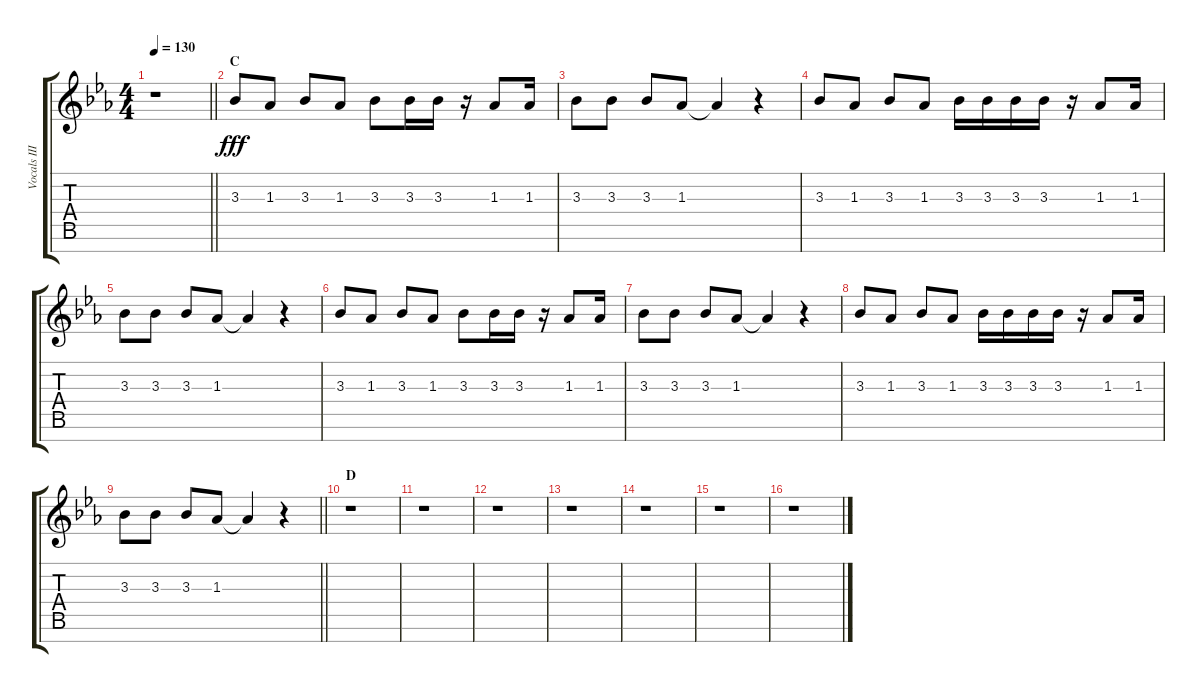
\track ("Vocals III" "Vocals III") {instrument voiceoohs}
\staff {score tabs}
\tuning (E5 B4 G4 D4 A3 E3 B2) {hide}
\ts (4 4)
\tempo 130
\clef g2
\barLineRight lightlight
\ks eb
r.1{dy fff} |
\section ("" "C")
3.3.8 1.3.8 3.3.8 1.3.8 3.3.8 3.3.16 3.3.16 r.16 1.3.8 1.3.16 |
3.3.8 3.3.8 3.3.8 1.3.8 1.3{t}.4 r.4 |
3.3.8 1.3.8 3.3.8 1.3.8 3.3.16 3.3.16 3.3.16 3.3.16 r.16 1.3.8 1.3.16 |
3.3.8 3.3.8 3.3.8 1.3.8 1.3{t}.4 r.4 |
3.3.8 1.3.8 3.3.8 1.3.8 3.3.8 3.3.16 3.3.16 r.16 1.3.8 1.3.16 |
3.3.8 3.3.8 3.3.8 1.3.8 1.3{t}.4 r.4 |
3.3.8 1.3.8 3.3.8 1.3.8 3.3.16 3.3.16 3.3.16 3.3.16 r.16 1.3.8 1.3.16 |
\barLineRight lightlight
3.3.8 3.3.8 3.3.8 1.3.8 1.3{t}.4 r.4 |
\section ("" "D")
r.1 |
r.1 |
r.1 |
r.1 |
r.1 |
r.1 |
r.1
